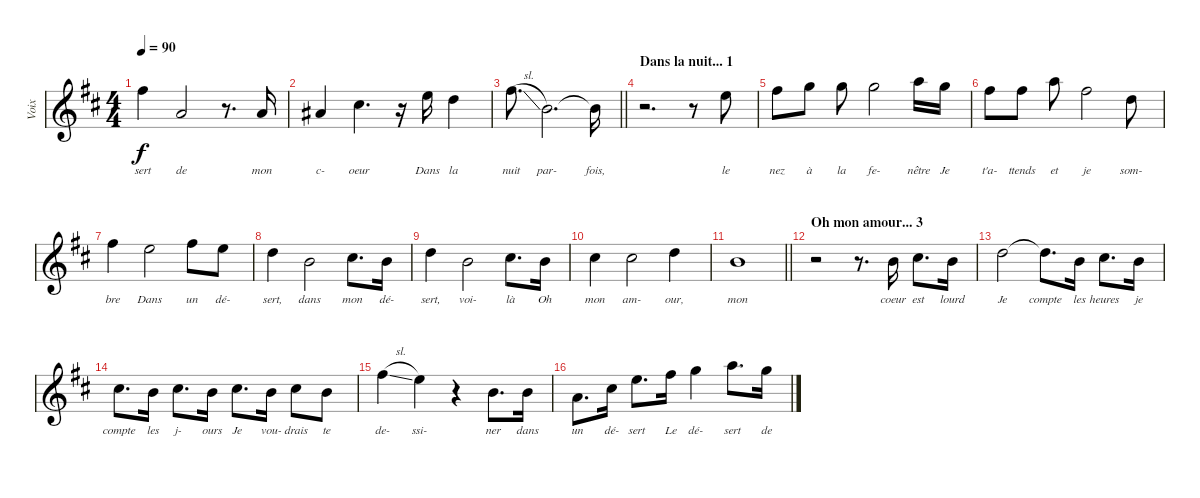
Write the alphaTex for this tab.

\track ("Voix" "Voix") {instrument electricguitarjazz}
\staff {score}
\tuning (E4 B3 G3 D3 A2 E2) {hide}
\ts (4 4)
\tempo 90
\clef g2
\ks bminor
2.1.4{lyrics (0 "sert") lyrics (1 "") lyrics (2 "") lyrics (3 "") lyrics (4 "") dy f} 2.3.2{lyrics (0 "de") lyrics (1 "") lyrics (2 "") lyrics (3 "") lyrics (4 "")} r.8{d} 2.3.16{lyrics (0 "mon") lyrics (1 "") lyrics (2 "") lyrics (3 "") lyrics (4 "")} |
3.3.4{lyrics (0 "c-") lyrics (1 "") lyrics (2 "") lyrics (3 "") lyrics (4 "")} 2.2.4{d lyrics (0 "oeur") lyrics (1 "") lyrics (2 "") lyrics (3 "") lyrics (4 "")} r.16 0.1.16{lyrics (0 "Dans") lyrics (1 "") lyrics (2 "") lyrics (3 "") lyrics (4 "")} 3.2.4{lyrics (0 "la") lyrics (1 "") lyrics (2 "") lyrics (3 "") lyrics (4 "")} |
\barLineRight lightlight
11.3{sl}.8{d lyrics (0 "nuit") lyrics (1 "") lyrics (2 "") lyrics (3 "") lyrics (4 "")} 4.3.2{d lyrics (0 "par-") lyrics (1 "") lyrics (2 "") lyrics (3 "") lyrics (4 "")} 4.3{t}.16{lyrics (0 "fois,") lyrics (1 "") lyrics (2 "") lyrics (3 "") lyrics (4 "")} |
\section ("" "Dans la nuit... 1")
r.2{d} r.8 0.1.8{lyrics (0 "le") lyrics (1 "") lyrics (2 "") lyrics (3 "") lyrics (4 "")} |
2.1.8{lyrics (0 "nez") lyrics (1 "") lyrics (2 "") lyrics (3 "") lyrics (4 "")} 3.1.8{lyrics (0 "à") lyrics (1 "") lyrics (2 "") lyrics (3 "") lyrics (4 "")} 3.1.8{lyrics (0 "la") lyrics (1 "") lyrics (2 "") lyrics (3 "") lyrics (4 "")} 3.1.2{lyrics (0 "fe-") lyrics (1 "") lyrics (2 "") lyrics (3 "") lyrics (4 "")} 5.1.16{lyrics (0 "nêtre") lyrics (1 "") lyrics (2 "") lyrics (3 "") lyrics (4 "")} 3.1.16{lyrics (0 "Je") lyrics (1 "") lyrics (2 "") lyrics (3 "") lyrics (4 "")} |
2.1.8{lyrics (0 "t'a-") lyrics (1 "") lyrics (2 "") lyrics (3 "") lyrics (4 "")} 2.1.8{lyrics (0 "ttends") lyrics (1 "") lyrics (2 "") lyrics (3 "") lyrics (4 "")} 5.1.8{lyrics (0 "et") lyrics (1 "") lyrics (2 "") lyrics (3 "") lyrics (4 "")} 2.1.2{lyrics (0 "je") lyrics (1 "") lyrics (2 "") lyrics (3 "") lyrics (4 "")} 3.2.8{lyrics (0 "som-") lyrics (1 "") lyrics (2 "") lyrics (3 "") lyrics (4 "")} |
2.1.4{lyrics (0 "bre") lyrics (1 "") lyrics (2 "") lyrics (3 "") lyrics (4 "")} 0.1.2{lyrics (0 "Dans") lyrics (1 "") lyrics (2 "") lyrics (3 "") lyrics (4 "")} 2.1.8{lyrics (0 "un") lyrics (1 "") lyrics (2 "") lyrics (3 "") lyrics (4 "")} 0.1.8{lyrics (0 "dé-") lyrics (1 "") lyrics (2 "") lyrics (3 "") lyrics (4 "")} |
3.2.4{lyrics (0 "sert,") lyrics (1 "") lyrics (2 "") lyrics (3 "") lyrics (4 "")} 0.2.2{lyrics (0 "dans") lyrics (1 "") lyrics (2 "") lyrics (3 "") lyrics (4 "")} 2.2.8{d lyrics (0 "mon") lyrics (1 "") lyrics (2 "") lyrics (3 "") lyrics (4 "")} 0.2.16{lyrics (0 "dé-") lyrics (1 "") lyrics (2 "") lyrics (3 "") lyrics (4 "")} |
3.2.4{lyrics (0 "sert,") lyrics (1 "") lyrics (2 "") lyrics (3 "") lyrics (4 "")} 0.2.2{lyrics (0 "voi-") lyrics (1 "") lyrics (2 "") lyrics (3 "") lyrics (4 "")} 2.2.8{d lyrics (0 "là") lyrics (1 "") lyrics (2 "") lyrics (3 "") lyrics (4 "")} 0.2.16{lyrics (0 "Oh") lyrics (1 "") lyrics (2 "") lyrics (3 "") lyrics (4 "")} |
2.2.4{lyrics (0 "mon") lyrics (1 "") lyrics (2 "") lyrics (3 "") lyrics (4 "")} 2.2.2{lyrics (0 "am-") lyrics (1 "") lyrics (2 "") lyrics (3 "") lyrics (4 "")} 3.2.4{lyrics (0 "our,") lyrics (1 "") lyrics (2 "") lyrics (3 "") lyrics (4 "")} |
\barLineRight lightlight
0.2.1{lyrics (0 "mon") lyrics (1 "") lyrics (2 "") lyrics (3 "") lyrics (4 "")} |
\section ("" "Oh mon amour... 3")
r.2 r.8{d} 0.2.16{lyrics (0 "coeur") lyrics (1 "") lyrics (2 "") lyrics (3 "") lyrics (4 "")} 2.2.8{d lyrics (0 "est") lyrics (1 "") lyrics (2 "") lyrics (3 "") lyrics (4 "")} 0.2.16{lyrics (0 "lourd") lyrics (1 "") lyrics (2 "") lyrics (3 "") lyrics (4 "")} |
3.2.2{lyrics (0 "Je") lyrics (1 "") lyrics (2 "") lyrics (3 "") lyrics (4 "")} 3.2{t}.8{d lyrics (0 "compte") lyrics (1 "") lyrics (2 "") lyrics (3 "") lyrics (4 "")} 0.2.16{lyrics (0 "les") lyrics (1 "") lyrics (2 "") lyrics (3 "") lyrics (4 "")} 2.2.8{d lyrics (0 "heures") lyrics (1 "") lyrics (2 "") lyrics (3 "") lyrics (4 "")} 0.2.16{lyrics (0 "je") lyrics (1 "") lyrics (2 "") lyrics (3 "") lyrics (4 "")} |
2.2.8{d lyrics (0 "compte") lyrics (1 "") lyrics (2 "") lyrics (3 "") lyrics (4 "")} 0.2.16{lyrics (0 "les") lyrics (1 "") lyrics (2 "") lyrics (3 "") lyrics (4 "")} 2.2.8{d lyrics (0 "j-") lyrics (1 "") lyrics (2 "") lyrics (3 "") lyrics (4 "")} 0.2.16{lyrics (0 "ours") lyrics (1 "") lyrics (2 "") lyrics (3 "") lyrics (4 "")} 2.2.8{d lyrics (0 "Je") lyrics (1 "") lyrics (2 "") lyrics (3 "") lyrics (4 "")} 0.2.16{lyrics (0 "vou-") lyrics (1 "") lyrics (2 "") lyrics (3 "") lyrics (4 "")} 2.2.8{lyrics (0 "drais") lyrics (1 "") lyrics (2 "") lyrics (3 "") lyrics (4 "")} 0.2.8{lyrics (0 "te") lyrics (1 "") lyrics (2 "") lyrics (3 "") lyrics (4 "")} |
2.1{sl}.4{lyrics (0 "de-") lyrics (1 "") lyrics (2 "") lyrics (3 "") lyrics (4 "")} 0.1.4{lyrics (0 "ssi-") lyrics (1 "") lyrics (2 "") lyrics (3 "") lyrics (4 "")} r.4 0.2.8{d lyrics (0 "ner") lyrics (1 "") lyrics (2 "") lyrics (3 "") lyrics (4 "")} 0.2.16{lyrics (0 "dans") lyrics (1 "") lyrics (2 "") lyrics (3 "") lyrics (4 "")} |
2.3.8{d lyrics (0 "un") lyrics (1 "") lyrics (2 "") lyrics (3 "") lyrics (4 "")} 2.2.16{lyrics (0 "dé-") lyrics (1 "") lyrics (2 "") lyrics (3 "") lyrics (4 "")} 0.1.8{d lyrics (0 "sert") lyrics (1 "") lyrics (2 "") lyrics (3 "") lyrics (4 "")} 2.1.16{lyrics (0 "Le") lyrics (1 "") lyrics (2 "") lyrics (3 "") lyrics (4 "")} 3.1.4{lyrics (0 "dé-") lyrics (1 "") lyrics (2 "") lyrics (3 "") lyrics (4 "")} 5.1.8{d lyrics (0 "sert") lyrics (1 "") lyrics (2 "") lyrics (3 "") lyrics (4 "")} 3.1.16{lyrics (0 "de") lyrics (1 "") lyrics (2 "") lyrics (3 "") lyrics (4 "")}
